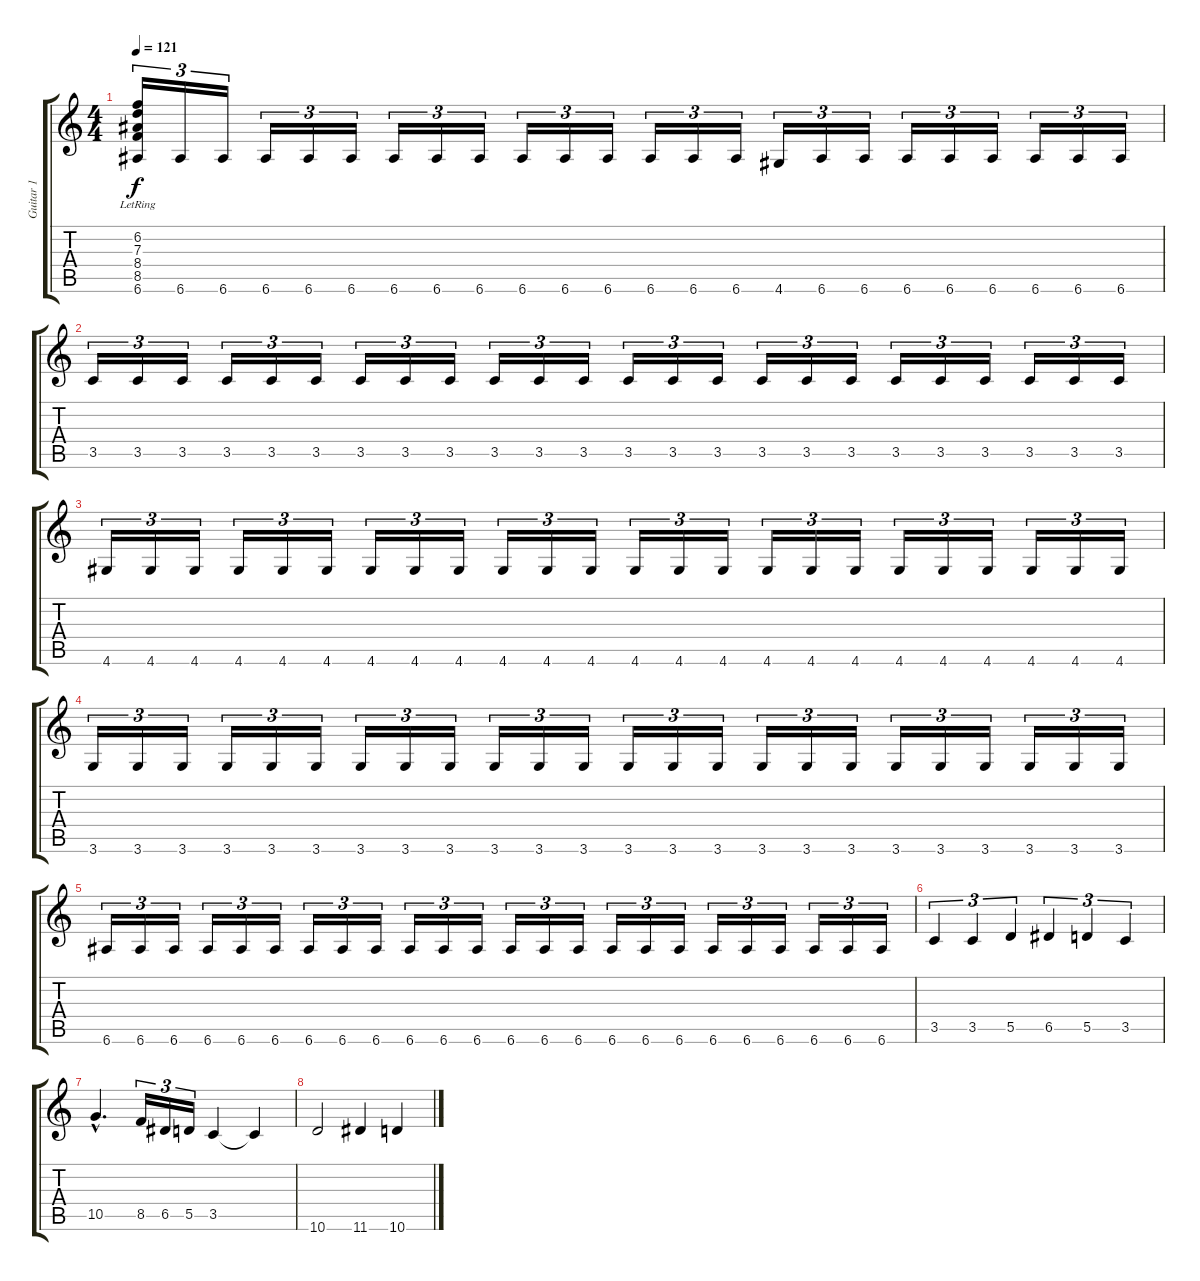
\track ("Guitar 1" "Guitar 1") {instrument distortionguitar}
\staff {score tabs}
\tuning (E4 B3 G3 D3 A2 E2) {hide}
\ts (4 4)
\tempo 121
\clef g2
\ks c
(6.2{lr} 7.3{lr} 8.4{lr} 8.5{lr} 6.6{lr}).16{tu (3 2) dy f} 6.6.16{tu (3 2)} 6.6.16{tu (3 2)} 6.6.16{tu (3 2)} 6.6.16{tu (3 2)} 6.6.16{tu (3 2)} 6.6.16{tu (3 2)} 6.6.16{tu (3 2)} 6.6.16{tu (3 2)} 6.6.16{tu (3 2)} 6.6.16{tu (3 2)} 6.6.16{tu (3 2)} 6.6.16{tu (3 2)} 6.6.16{tu (3 2)} 6.6.16{tu (3 2)} 4.6.16{tu (3 2)} 6.6.16{tu (3 2)} 6.6.16{tu (3 2)} 6.6.16{tu (3 2)} 6.6.16{tu (3 2)} 6.6.16{tu (3 2)} 6.6.16{tu (3 2)} 6.6.16{tu (3 2)} 6.6.16{tu (3 2)} |
3.5.16{tu (3 2)} 3.5.16{tu (3 2)} 3.5.16{tu (3 2)} 3.5.16{tu (3 2)} 3.5.16{tu (3 2)} 3.5.16{tu (3 2)} 3.5.16{tu (3 2)} 3.5.16{tu (3 2)} 3.5.16{tu (3 2)} 3.5.16{tu (3 2)} 3.5.16{tu (3 2)} 3.5.16{tu (3 2)} 3.5.16{tu (3 2)} 3.5.16{tu (3 2)} 3.5.16{tu (3 2)} 3.5.16{tu (3 2)} 3.5.16{tu (3 2)} 3.5.16{tu (3 2)} 3.5.16{tu (3 2)} 3.5.16{tu (3 2)} 3.5.16{tu (3 2)} 3.5.16{tu (3 2)} 3.5.16{tu (3 2)} 3.5.16{tu (3 2)} |
4.6.16{tu (3 2)} 4.6.16{tu (3 2)} 4.6.16{tu (3 2)} 4.6.16{tu (3 2)} 4.6.16{tu (3 2)} 4.6.16{tu (3 2)} 4.6.16{tu (3 2)} 4.6.16{tu (3 2)} 4.6.16{tu (3 2)} 4.6.16{tu (3 2)} 4.6.16{tu (3 2)} 4.6.16{tu (3 2)} 4.6.16{tu (3 2)} 4.6.16{tu (3 2)} 4.6.16{tu (3 2)} 4.6.16{tu (3 2)} 4.6.16{tu (3 2)} 4.6.16{tu (3 2)} 4.6.16{tu (3 2)} 4.6.16{tu (3 2)} 4.6.16{tu (3 2)} 4.6.16{tu (3 2)} 4.6.16{tu (3 2)} 4.6.16{tu (3 2)} |
3.6.16{tu (3 2)} 3.6.16{tu (3 2)} 3.6.16{tu (3 2)} 3.6.16{tu (3 2)} 3.6.16{tu (3 2)} 3.6.16{tu (3 2)} 3.6.16{tu (3 2)} 3.6.16{tu (3 2)} 3.6.16{tu (3 2)} 3.6.16{tu (3 2)} 3.6.16{tu (3 2)} 3.6.16{tu (3 2)} 3.6.16{tu (3 2)} 3.6.16{tu (3 2)} 3.6.16{tu (3 2)} 3.6.16{tu (3 2)} 3.6.16{tu (3 2)} 3.6.16{tu (3 2)} 3.6.16{tu (3 2)} 3.6.16{tu (3 2)} 3.6.16{tu (3 2)} 3.6.16{tu (3 2)} 3.6.16{tu (3 2)} 3.6.16{tu (3 2)} |
6.6.16{tu (3 2)} 6.6.16{tu (3 2)} 6.6.16{tu (3 2)} 6.6.16{tu (3 2)} 6.6.16{tu (3 2)} 6.6.16{tu (3 2)} 6.6.16{tu (3 2)} 6.6.16{tu (3 2)} 6.6.16{tu (3 2)} 6.6.16{tu (3 2)} 6.6.16{tu (3 2)} 6.6.16{tu (3 2)} 6.6.16{tu (3 2)} 6.6.16{tu (3 2)} 6.6.16{tu (3 2)} 6.6.16{tu (3 2)} 6.6.16{tu (3 2)} 6.6.16{tu (3 2)} 6.6.16{tu (3 2)} 6.6.16{tu (3 2)} 6.6.16{tu (3 2)} 6.6.16{tu (3 2)} 6.6.16{tu (3 2)} 6.6.16{tu (3 2)} |
3.5.4{tu (3 2)} 3.5.4{tu (3 2)} 5.5.4{tu (3 2)} 6.5.4{tu (3 2)} 5.5.4{tu (3 2)} 3.5.4{tu (3 2)} |
10.5{hac}.4{d} 8.5.16{tu (3 2)} 6.5.16{tu (3 2)} 5.5.16{tu (3 2)} 3.5.4 3.5{t}.4 |
10.6.2 11.6.4 10.6.4
